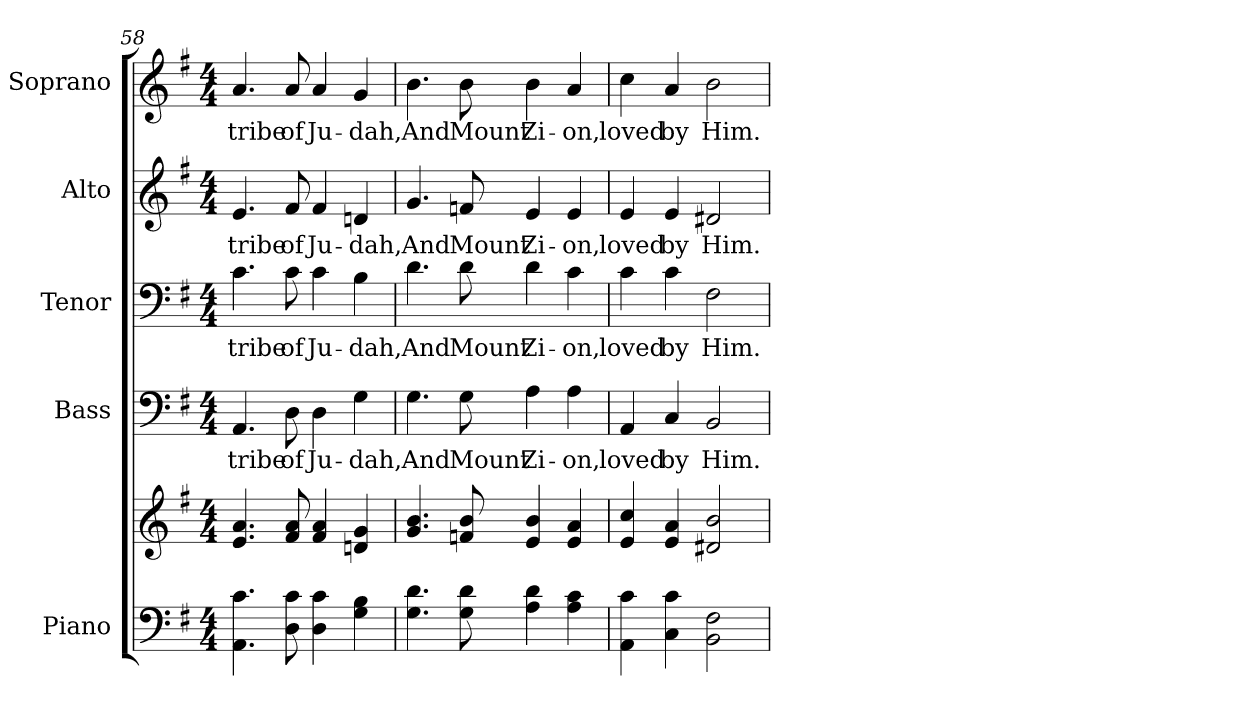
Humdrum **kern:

**kern	**kern	**kern	**text	**kern	**text	**kern	**text	**kern	**text
*part5	*part5	*part4	*part4	*part3	*part3	*part2	*part2	*part1	*part1
*staff6	*staff5	*staff4	*staff4	*staff3	*staff3	*staff2	*staff2	*staff1	*staff1
*I"Piano	*	*I"Bass	*	*I"Tenor	*	*I"Alto	*	*I"Soprano	*
*I'Pno.	*	*I'B.	*	*I'T.	*	*I'A.	*	*I'S.	*
!!LO:LB:g=z
*clefF4	*clefG2	*clefF4	*	*clefF4	*	*clefG2	*	*clefG2	*
*k[f#]	*k[f#]	*k[f#]	*	*k[f#]	*	*k[f#]	*	*k[f#]	*
*G:	*G:	*G:	*	*G:	*	*G:	*	*G:	*
*M4/4	*M4/4	*M4/4	*	*M4/4	*	*M4/4	*	*M4/4	*
=58	=58	=58	=58	=58	=58	=58	=58	=58	=58
!	!	!	!LO:LY:b:color=#000000	!	!	!	!	!	!
!	!	!	!	!	!LO:LY:b:color=#000000	!	!	!	!
!	!	!	!	!	!	!	!LO:LY:b:color=#000000	!	!
!	!	!	!	!	!	!	!	!	!LO:LY:b:color=#000000
4.AAi\ 4.ci	4.ei/ 4.ai	4.AAi/	tribe	4.ci\	tribe	4.ei/	tribe	4.ai/	tribe
!	!	!	!LO:LY:b:color=#000000	!	!	!	!	!	!
!	!	!	!	!	!LO:LY:b:color=#000000	!	!	!	!
!	!	!	!	!	!	!	!LO:LY:b:color=#000000	!	!
!	!	!	!	!	!	!	!	!	!LO:LY:b:color=#000000
8Di\ 8ci	8f#i/ 8ai	8Di\	of	8ci\	of	8f#i/	of	8ai/	of
!	!	!	!LO:LY:b:color=#000000	!	!	!	!	!	!
!	!	!	!	!	!LO:LY:b:color=#000000	!	!	!	!
!	!	!	!	!	!	!	!LO:LY:b:color=#000000	!	!
!	!	!	!	!	!	!	!	!	!LO:LY:b:color=#000000
4Di\ 4ci	4f#i/ 4ai	4Di\	Ju-	4ci\	Ju-	4f#i/	Ju-	4ai/	Ju-
!	!	!	!LO:LY:b:color=#000000	!	!	!	!	!	!
!	!	!	!	!	!LO:LY:b:color=#000000	!	!	!	!
!	!	!	!	!	!	!	!LO:LY:b:color=#000000	!	!
!	!	!	!	!	!	!	!	!	!LO:LY:b:color=#000000
4Gi\ 4Bi	4dni/ 4gi	4Gi\	-dah,	4Bi\	-dah,	4dni/	-dah,	4gi/	-dah,
=59	=59	=59	=59	=59	=59	=59	=59	=59	=59
!	!	!	!LO:LY:b:color=#000000	!	!	!	!	!	!
!	!	!	!	!	!LO:LY:b:color=#000000	!	!	!	!
!	!	!	!	!	!	!	!LO:LY:b:color=#000000	!	!
!	!	!	!	!	!	!	!	!	!LO:LY:b:color=#000000
4.Gi\ 4.di	4.gi/ 4.bi	4.Gi\	And	4.di\	And	4.gi/	And	4.bi\	And
!	!	!	!LO:LY:b:color=#000000	!	!	!	!	!	!
!	!	!	!	!	!LO:LY:b:color=#000000	!	!	!	!
!	!	!	!	!	!	!	!LO:LY:b:color=#000000	!	!
!	!	!	!	!	!	!	!	!	!LO:LY:b:color=#000000
8Gi\ 8di	8fni/ 8bi	8Gi\	Mount	8di\	Mount	8fni/	Mount	8bi\	Mount
!	!	!	!LO:LY:b:color=#000000	!	!	!	!	!	!
!	!	!	!	!	!LO:LY:b:color=#000000	!	!	!	!
!	!	!	!	!	!	!	!LO:LY:b:color=#000000	!	!
!	!	!	!	!	!	!	!	!	!LO:LY:b:color=#000000
4Ai\ 4di	4ei/ 4bi	4Ai\	Zi-	4di\	Zi-	4ei/	Zi-	4bi\	Zi-
!	!	!	!LO:LY:b:color=#000000	!	!	!	!	!	!
!	!	!	!	!	!LO:LY:b:color=#000000	!	!	!	!
!	!	!	!	!	!	!	!LO:LY:b:color=#000000	!	!
!	!	!	!	!	!	!	!	!	!LO:LY:b:color=#000000
4Ai\ 4ci	4ei/ 4ai	4Ai\	-on,	4ci\	-on,	4ei/	-on,	4ai/	-on,
=60	=60	=60	=60	=60	=60	=60	=60	=60	=60
!	!	!	!LO:LY:b:color=#000000	!	!	!	!	!	!
!	!	!	!	!	!LO:LY:b:color=#000000	!	!	!	!
!	!	!	!	!	!	!	!LO:LY:b:color=#000000	!	!
!	!	!	!	!	!	!	!	!	!LO:LY:b:color=#000000
4AAi\ 4ci	4ei/ 4cci	4AAi/	loved	4ci\	loved	4ei/	loved	4cci\	loved
!	!	!	!LO:LY:b:color=#000000	!	!	!	!	!	!
!	!	!	!	!	!LO:LY:b:color=#000000	!	!	!	!
!	!	!	!	!	!	!	!LO:LY:b:color=#000000	!	!
!	!	!	!	!	!	!	!	!	!LO:LY:b:color=#000000
4Ci\ 4ci	4ei/ 4ai	4Ci/	by	4ci\	by	4ei/	by	4ai/	by
!	!	!	!LO:LY:b:color=#000000	!	!	!	!	!	!
!	!	!	!	!	!LO:LY:b:color=#000000	!	!	!	!
!	!	!	!	!	!	!	!LO:LY:b:color=#000000	!	!
!	!	!	!	!	!	!	!	!	!LO:LY:b:color=#000000
2BBi\ 2F#i	2d#Xi/ 2bi	2BBi/	Him.	2F#i\	Him.	2d#Xi/	Him.	2bi\	Him.
=	=	=	=	=	=	=	=	=	=
*-	*-	*-	*-	*-	*-	*-	*-	*-	*-
